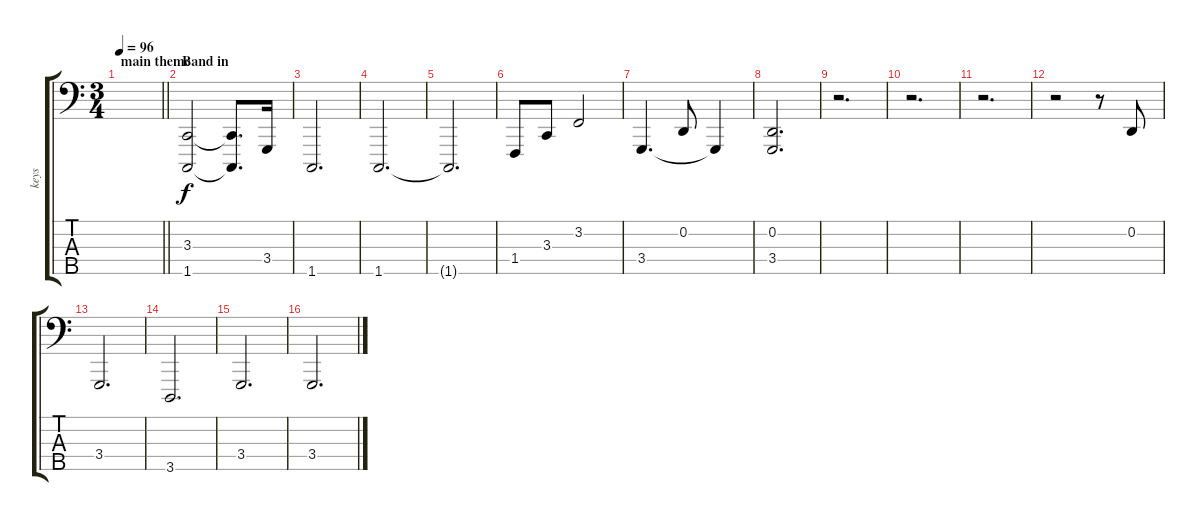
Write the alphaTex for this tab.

\track ("keys" "keys") {instrument electricgrandpiano}
\staff {score tabs}
\tuning (G2 D2 A1 E1 B0) {hide}
\ts (3 4)
\section ("" "main theme")
\tempo 96
\clef f4
\barLineRight lightlight
\ks c
|
\section ("" "Band in")
(3.3 1.5).2 (3.3{t} 1.5{t}).8{d} 3.4.16 |
1.5.2{d} |
1.5.2{d} |
1.5{t}.2{d} |
1.4.8 3.3.8 3.2.2 |
3.4.4{d} 0.2.8 3.4{t}.4 |
(0.2 3.4).2{d} |
r.2{d} |
r.2{d} |
r.2{d} |
r.2 r.8 0.2.8 |
3.4.2{d} |
3.5.2{d} |
3.4.2{d} |
3.4.2{d}
